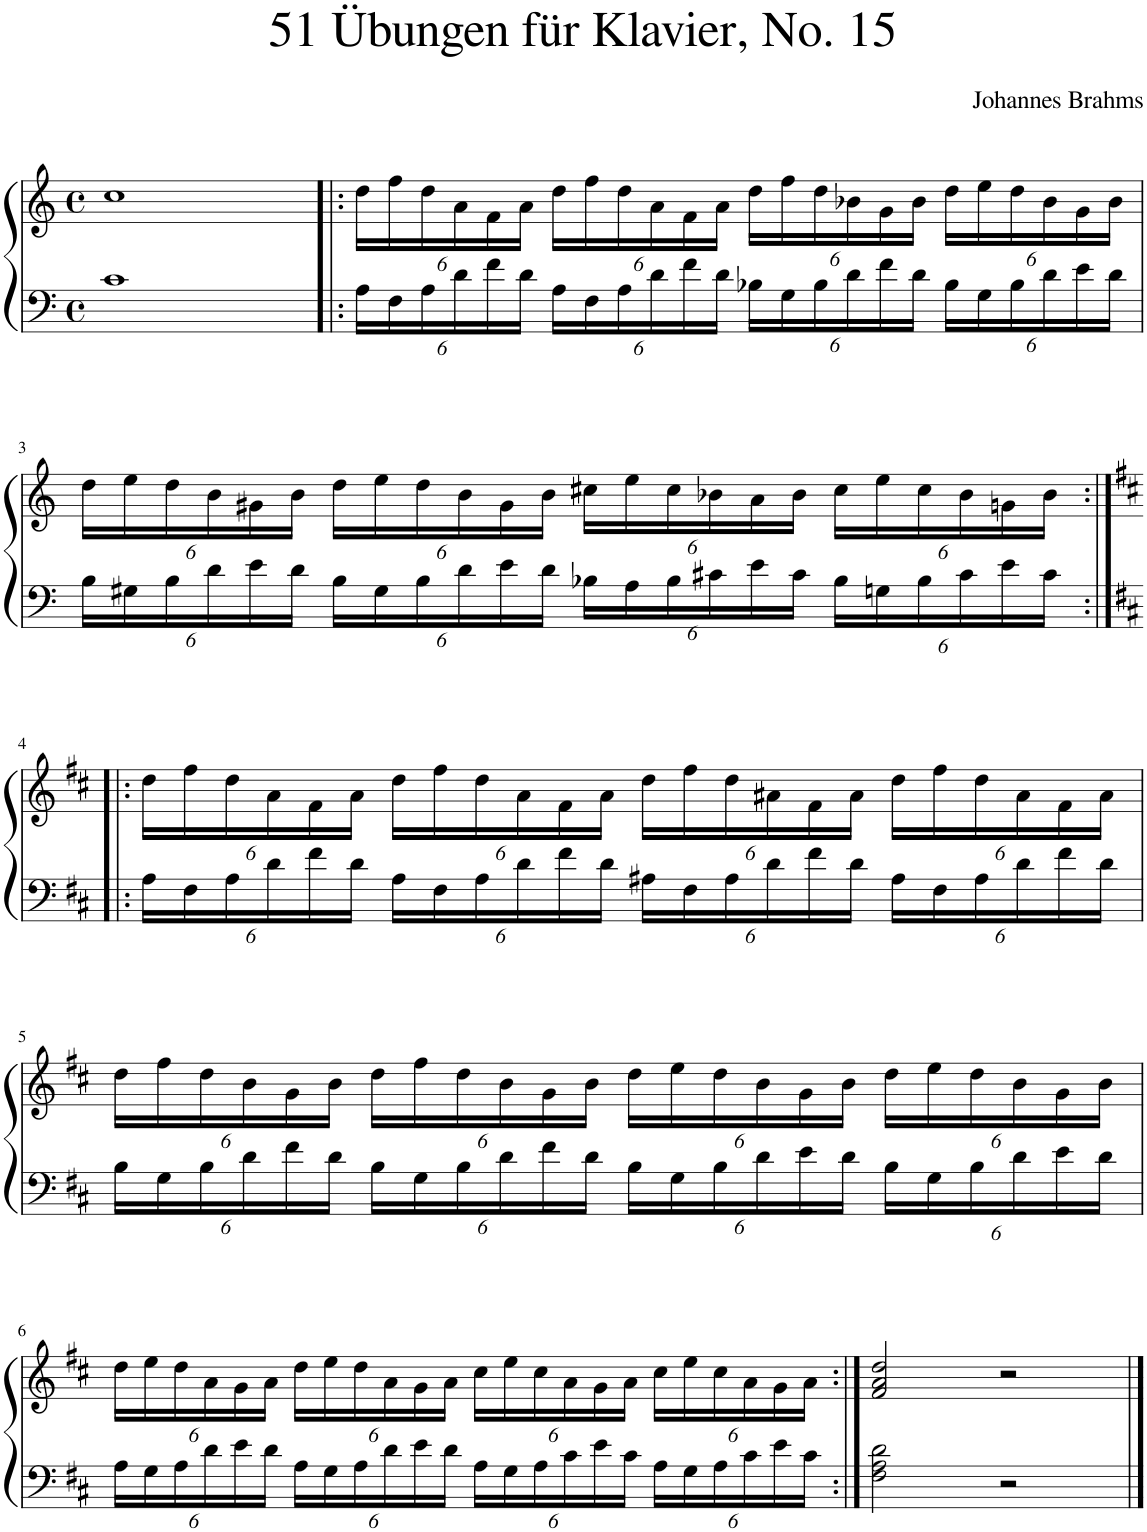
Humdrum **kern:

**kern	**kern
*part1	*part1
*staff2	*staff1
*I"Piano	*
*I'Pno	*
*clefF4	*clefG2
*k[]	*k[]
*M4/4	*M4/4
*met(c)	*met(c)
=1	=1
1c	1cc
=2!|:	=2!|:
*Xbrackettup	*Xbrackettup
24A\LL	24dd\LL
24F\	24ff\
24A\	24dd\
24d\	24a\
24f\	24f\
24d\JJ	24a\JJ
24A\LL	24dd\LL
24F\	24ff\
24A\	24dd\
24d\	24a\
24f\	24f\
24d\JJ	24a\JJ
24B-X\LL	24dd\LL
24G\	24ff\
24B-\	24dd\
24d\	24b-X\
24f\	24g\
24d\JJ	24b-\JJ
24B-\LL	24dd\LL
24G\	24ee\
24B-\	24dd\
24d\	24b-\
24e\	24g\
24d\JJ	24b-\JJ
!!LO:LB:g=z
=3	=3
24B\LL	24dd\LL
24G#X\	24ee\
24B\	24dd\
24d\	24b\
24e\	24g#X\
24d\JJ	24b\JJ
24B\LL	24dd\LL
24G#\	24ee\
24B\	24dd\
24d\	24b\
24e\	24g#\
24d\JJ	24b\JJ
24B-X\LL	24cc#X\LL
24A\	24ee\
24B-\	24cc#\
24c#X\	24b-X\
24e\	24a\
24c#\JJ	24b-\JJ
24B-\LL	24cc#\LL
24Gn\	24ee\
24B-\	24cc#\
24c#\	24b-\
24e\	24gn\
24c#\JJ	24b-\JJ
!!LO:LB:g=z
=4:|!|:	=4:|!|:
*k[f#c#]	*k[f#c#]
24A\LL	24dd\LL
24F#\	24ff#\
24A\	24dd\
24d\	24a\
24f#\	24f#\
24d\JJ	24a\JJ
24A\LL	24dd\LL
24F#\	24ff#\
24A\	24dd\
24d\	24a\
24f#\	24f#\
24d\JJ	24a\JJ
24A#X\LL	24dd\LL
24F#\	24ff#\
24A#\	24dd\
24d\	24a#X\
24f#\	24f#\
24d\JJ	24a#\JJ
24A#\LL	24dd\LL
24F#\	24ff#\
24A#\	24dd\
24d\	24a#\
24f#\	24f#\
24d\JJ	24a#\JJ
!!LO:LB:g=z
=5	=5
24B\LL	24dd\LL
24G\	24ff#\
24B\	24dd\
24d\	24b\
24f#\	24g\
24d\JJ	24b\JJ
24B\LL	24dd\LL
24G\	24ff#\
24B\	24dd\
24d\	24b\
24f#\	24g\
24d\JJ	24b\JJ
24B\LL	24dd\LL
24G\	24ee\
24B\	24dd\
24d\	24b\
24e\	24g\
24d\JJ	24b\JJ
24B\LL	24dd\LL
24G\	24ee\
24B\	24dd\
24d\	24b\
24e\	24g\
24d\JJ	24b\JJ
!!LO:LB:g=z
=6	=6
24A\LL	24dd\LL
24G\	24ee\
24A\	24dd\
24d\	24a\
24e\	24g\
24d\JJ	24a\JJ
24A\LL	24dd\LL
24G\	24ee\
24A\	24dd\
24d\	24a\
24e\	24g\
24d\JJ	24a\JJ
24A\LL	24cc#\LL
24G\	24ee\
24A\	24cc#\
24c#\	24a\
24e\	24g\
24c#\JJ	24a\JJ
24A\LL	24cc#\LL
24G\	24ee\
24A\	24cc#\
24c#\	24a\
24e\	24g\
24c#\JJ	24a\JJ
=7:|!	=7:|!
2F#\ 2A\ 2d\	2f#/ 2a/ 2dd/
2r	2r
==	==
*-	*-
